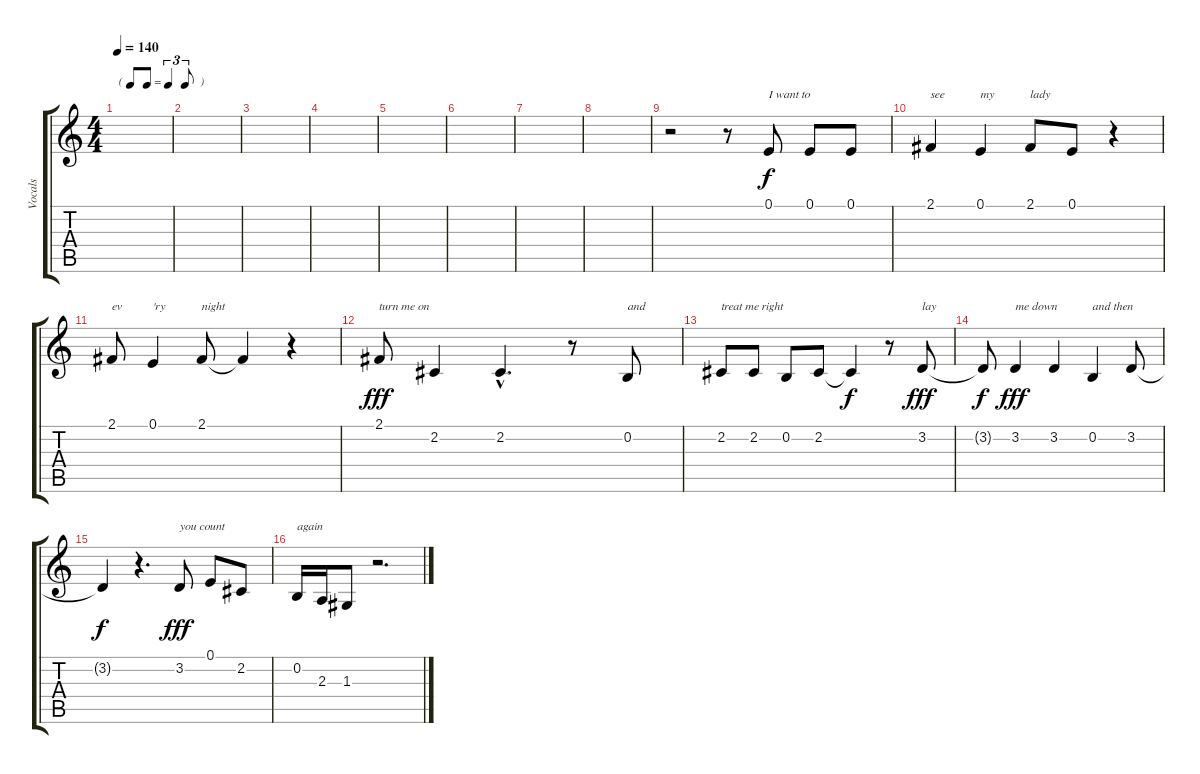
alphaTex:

\track ("Vocals" "Vocals") {instrument lead2sawtooth}
\staff {score tabs}
\tuning (E4 B3 G3 D3 A2 E2) {hide}
\ts (4 4)
\tf triplet8th
\tempo 140
\clef g2
\ks c
|
|
|
|
|
|
|
|
r.2 r.8 0.1.8{txt "I want to"} 0.1.8 0.1.8 |
2.1.4{txt "see"} 0.1.4{txt "my"} 2.1.8{txt "lady"} 0.1.8 r.4 |
2.1.8{txt "ev"} 0.1.4{txt "'ry"} 2.1.8{txt "night"} 2.1{t}.4{dy f} r.4 |
2.1.8{txt "turn me on" dy fff} 2.2.4 2.2{hac}.4{d} r.8 0.2.8{txt "and"} |
2.2.8{txt "treat me right"} 2.2.8 0.2.8 2.2.8 2.2{t}.4{dy f} r.8 3.2.8{txt "lay" dy fff} |
3.2{t}.8{dy f} 3.2.4{txt "me down" dy fff} 3.2.4 0.2.4{txt "and then"} 3.2.8 |
3.2{t}.4{dy f} r.4{d} 3.2.8{txt "you count" dy fff} 0.1.8 2.2.8 |
0.2.16{txt "again"} 2.3.16 1.3.8 r.2{d}
